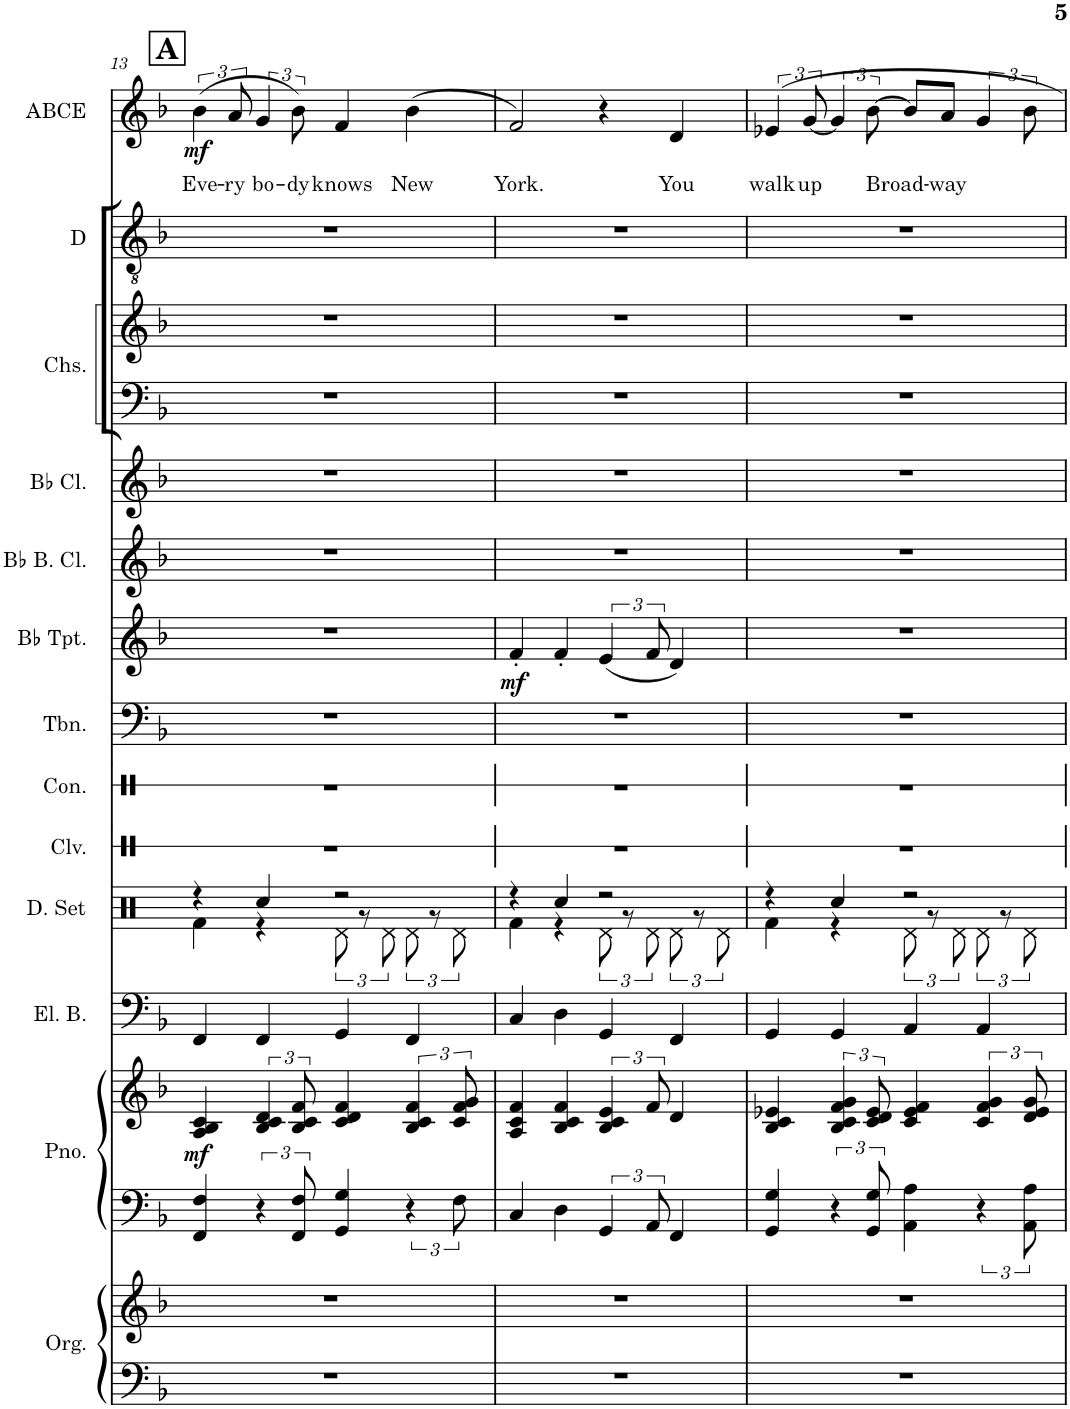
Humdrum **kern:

**kern	**kern	**kern	**kern	**dynam	**kern	**kern	**kern	**kern	**kern	**kern	**dynam	**kern	**kern	**kern	**kern	**kern	**kern	**text	**dynam
*part13	*part13	*part12	*part12	*part12	*part11	*part10	*part9	*part8	*part7	*part6	*part6	*part5	*part4	*part3	*part3	*part2	*part1	*part1	*part1
*staff16	*staff15	*staff14	*staff13	*staff13/14	*staff12	*staff11	*staff10	*staff9	*staff8	*staff7	*staff7	*staff6	*staff5	*staff4	*staff3	*staff2	*staff1	*staff1	*staff1
*I"Organ	*	*I"Piano	*	*	*I"Electric Bass	*I"Drumset	*I"Claves	*I"Congas	*I"Trombone	*I"Bb Trumpet	*	*I"Bb Bass Clarinet	*I"Bb Clarinet	*I"Chorus	*	*I"Dan	*I"Allie Belle Celle Ellie	*	*
*I'Org.	*	*I'Pno.	*	*	*I'El. B.	*I'D. Set	*I'Clv.	*I'Con.	*I'Tbn.	*I'Bb Tpt.	*	*I'Bb B. Cl.	*I'Bb Cl.	*I'Chs.	*	*I'D	*I'ABCE	*	*
!!LO:PB:g=z
*clefF4	*clefG2	*clefF4	*clefG2	*	*clefF4	*clefX	*clefX	*clefX	*clefF4	*clefG2	*	*clefG2	*clefG2	*clefF4	*clefG2	*clefGv2	*clefG2	*	*
*	*	*	*	*	*Trd7c12	*	*	*	*	*Trd1c2	*	*Trd7c12	*Trd1c2	*	*	*Trd8c14	*Trd1c2	*	*
*k[b-]	*k[b-]	*k[b-]	*k[b-]	*	*k[b-]	*k[]	*k[]	*k[]	*k[b-]	*k[b-]	*	*k[b-]	*k[b-]	*k[b-]	*k[b-]	*k[b-]	*k[b-]	*	*
*M4/4	*M4/4	*M4/4	*M4/4	*	*M4/4	*M4/4	*M4/4	*M4/4	*M4/4	*M4/4	*	*M4/4	*M4/4	*M4/4	*M4/4	*M4/4	*M4/4	*	*
!!LO:REH:place=s1:a:B:cj:fs=14:t=A
=13	=13	=13	=13	=13	=13	=13	=13	=13	=13	=13	=13	=13	=13	=13	=13	=13	=13	=13	=13
*	*	*	*	*	*	*^	*	*	*	*	*	*	*	*	*	*	*	*	*
!	!	!	!	!LO:DY:b	!	!	!	!	!	!	!	!	!	!	!	!	!	!	!LO:LY:b	!LO:DY:b
1r	1r	4FF/ 4F/	4A/ 4B-/ 4c/	mf	4FF/	4r	4Rf\	1r	1r	1r	1r	.	1r	1r	1r	1r	1r	(6b-\	Eve-	mf
!	!	!	!	!	!	!	!	!	!	!	!	!	!	!	!	!	!	!	!LO:LY:b	!
.	.	.	.	.	.	.	.	.	.	.	.	.	.	.	.	.	.	12a/	-ry	.
!	!	!	!	!	!	!	!	!	!	!	!	!	!	!	!	!	!	!	!LO:LY:b	!
.	.	6r	6B-/ 6c/ 6d/	.	4FF/	4Rcc/	4r	.	.	.	.	.	.	.	.	.	.	6g/	bo-	.
!	!	!	!	!	!	!	!	!	!	!	!	!	!	!	!	!	!	!	!LO:LY:b	!
.	.	12FF/ 12F/	12B-/ 12c/ 12f/	.	.	.	.	.	.	.	.	.	.	.	.	.	.	12b-\)	-dy	.
!	!	!	!	!	!	!	!	!	!	!	!	!	!	!	!	!	!	!	!LO:LY:b	!
.	.	4GG/ 4G/	4c/ 4d/ 4f/	.	4GG/	2r	12Rd\	.	.	.	.	.	.	.	.	.	.	4f/	knows	.
.	.	.	.	.	.	.	12r	.	.	.	.	.	.	.	.	.	.	.	.	.
.	.	.	.	.	.	.	12Rd\	.	.	.	.	.	.	.	.	.	.	.	.	.
!	!	!	!	!	!	!	!	!	!	!	!	!	!	!	!	!	!	!	!LO:LY:b	!
.	.	6r	6B-/ 6c/ 6f/	.	4FF/	.	12Rd\	.	.	.	.	.	.	.	.	.	.	(4b-\	New	.
.	.	.	.	.	.	.	12r	.	.	.	.	.	.	.	.	.	.	.	.	.
.	.	12F\	12c/ 12f/ 12g/	.	.	.	12Rd\	.	.	.	.	.	.	.	.	.	.	.	.	.
=14	=14	=14	=14	=14	=14	=14	=14	=14	=14	=14	=14	=14	=14	=14	=14	=14	=14	=14	=14	=14
!	!	!	!	!	!	!	!	!	!	!	!	!LO:DY:b	!	!	!	!	!	!	!LO:LY:b	!
1r	1r	4C/	4A/ 4c/ 4f/	.	4C/	4r	4Rf\	1r	1r	1r	4f'/	mf	1r	1r	1r	1r	1r	2f/)	York.	.
.	.	4D\	4B-/ 4c/ 4f/	.	4D\	4Rcc/	4r	.	.	.	4f'/	.	.	.	.	.	.	.	.	.
.	.	6GG/	6B-/ 6c/ 6e/	.	4GG/	2r	12Rd\	.	.	.	(6e/	.	.	.	.	.	.	4r	.	.
.	.	.	.	.	.	.	12r	.	.	.	.	.	.	.	.	.	.	.	.	.
.	.	12AA/	12f/	.	.	.	12Rd\	.	.	.	12f/	.	.	.	.	.	.	.	.	.
!	!	!	!	!	!	!	!	!	!	!	!	!	!	!	!	!	!	!	!LO:LY:b	!
.	.	4FF/	4d/	.	4FF/	.	12Rd\	.	.	.	4d/)	.	.	.	.	.	.	4d/	You	.
.	.	.	.	.	.	.	12r	.	.	.	.	.	.	.	.	.	.	.	.	.
.	.	.	.	.	.	.	12Rd\	.	.	.	.	.	.	.	.	.	.	.	.	.
=15	=15	=15	=15	=15	=15	=15	=15	=15	=15	=15	=15	=15	=15	=15	=15	=15	=15	=15	=15	=15
!	!	!	!	!	!	!	!	!	!	!	!	!	!	!	!	!	!	!	!LO:LY:b	!
1r	1r	4GG/ 4G/	4B-/ 4c/ 4e-X/	.	4GG/	4r	4Rf\	1r	1r	1r	1r	.	1r	1r	1r	1r	1r	6e-X/	walk	.
!	!	!	!	!	!	!	!	!	!	!	!	!	!	!	!	!	!	!	!LO:LY:b	!
.	.	.	.	.	.	.	.	.	.	.	.	.	.	.	.	.	.	[4g/	up	.
.	.	6r	6B-/ 6c/ 6f/ 6g/	.	4GG/	4Rcc/	4r	.	.	.	.	.	.	.	.	.	.	.	.	.
!	!	!	!	!	!	!	!	!	!	!	!	!	!	!	!	!	!	!	!LO:LY:b	!
.	.	12GG/ 12G/	12c/ 12d/ 12e-/	.	.	.	.	.	.	.	.	.	.	.	.	.	.	[12b-\	Broad-	.
.	.	4AA\ 4A\	4c/ 4e-/ 4f/	.	4AA/	2r	12Rd\	.	.	.	.	.	.	.	.	.	.	8b-/L]	.	.
.	.	.	.	.	.	.	12r	.	.	.	.	.	.	.	.	.	.	.	.	.
!	!	!	!	!	!	!	!	!	!	!	!	!	!	!	!	!	!	!	!LO:LY:b	!
.	.	.	.	.	.	.	.	.	.	.	.	.	.	.	.	.	.	8a/J	way	.
.	.	.	.	.	.	.	12Rd\	.	.	.	.	.	.	.	.	.	.	.	.	.
.	.	6r	6c/ 6f/ 6g/	.	4AA/	.	12Rd\	.	.	.	.	.	.	.	.	.	.	6g/	.	.
.	.	.	.	.	.	.	12r	.	.	.	.	.	.	.	.	.	.	.	.	.
.	.	12AA\ 12A\	12d/ 12e-/ 12g/	.	.	.	12Rd\	.	.	.	.	.	.	.	.	.	.	12b-\	.	.
*	*	*	*	*	*	*v	*v	*	*	*	*	*	*	*	*	*	*	*	*	*
=	=	=	=	=	=	=	=	=	=	=	=	=	=	=	=	=	=	=	=
*-	*-	*-	*-	*-	*-	*-	*-	*-	*-	*-	*-	*-	*-	*-	*-	*-	*-	*-	*-
